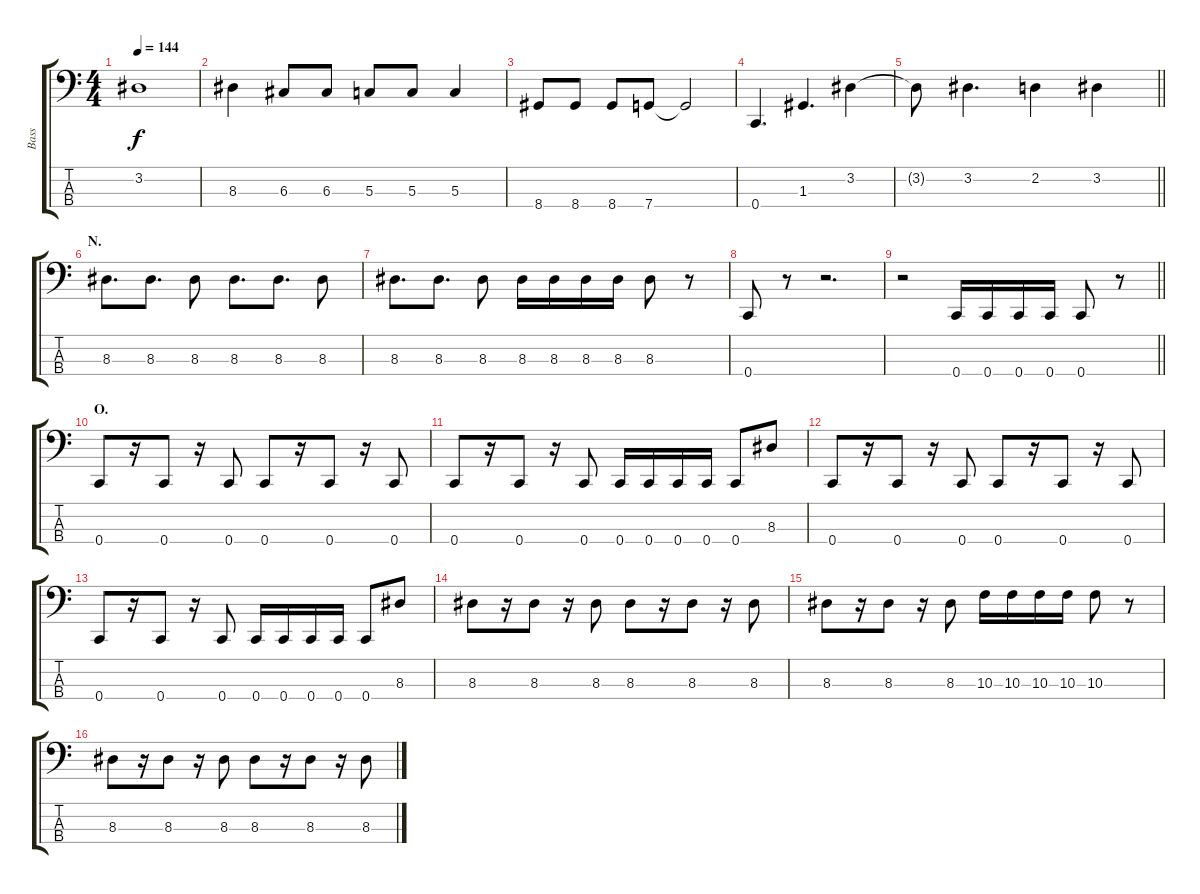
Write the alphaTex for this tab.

\track ("Bass" "Bass") {instrument electricbasspick}
\staff {score tabs}
\tuning (F2 C2 G1 C1) {hide}
\ts (4 4)
\tempo 144
\clef f4
\ks c
3.2{t}.1{dy f} |
8.3.4 6.3.8 6.3.8 5.3.8 5.3.8 5.3.4 |
8.4.8 8.4.8 8.4.8 7.4.8 7.4{t}.2 |
0.4.4{d} 1.3.4{d} 3.2.4 |
\barLineRight lightlight
3.2{t}.8 3.2.4{d} 2.2.4 3.2.4 |
\section ("" "N.")
8.3.8{d} 8.3.8{d} 8.3.8 8.3.8{d} 8.3.8{d} 8.3.8 |
8.3.8{d} 8.3.8{d} 8.3.8 8.3.16 8.3.16 8.3.16 8.3.16 8.3.8 r.8 |
0.4.8 r.8 r.2{d} |
\barLineRight lightlight
r.2 0.4.16 0.4.16 0.4.16 0.4.16 0.4.8 r.8 |
\section ("" "O.")
0.4.8 r.16 0.4.8 r.16 0.4.8 0.4.8 r.16 0.4.8 r.16 0.4.8 |
0.4.8 r.16 0.4.8 r.16 0.4.8 0.4.16 0.4.16 0.4.16 0.4.16 0.4.8 8.3.8 |
0.4.8 r.16 0.4.8 r.16 0.4.8 0.4.8 r.16 0.4.8 r.16 0.4.8 |
0.4.8 r.16 0.4.8 r.16 0.4.8 0.4.16 0.4.16 0.4.16 0.4.16 0.4.8 8.3.8 |
8.3.8 r.16 8.3.8 r.16 8.3.8 8.3.8 r.16 8.3.8 r.16 8.3.8 |
8.3.8 r.16 8.3.8 r.16 8.3.8 10.3.16 10.3.16 10.3.16 10.3.16 10.3.8 r.8 |
8.3.8 r.16 8.3.8 r.16 8.3.8 8.3.8 r.16 8.3.8 r.16 8.3.8
